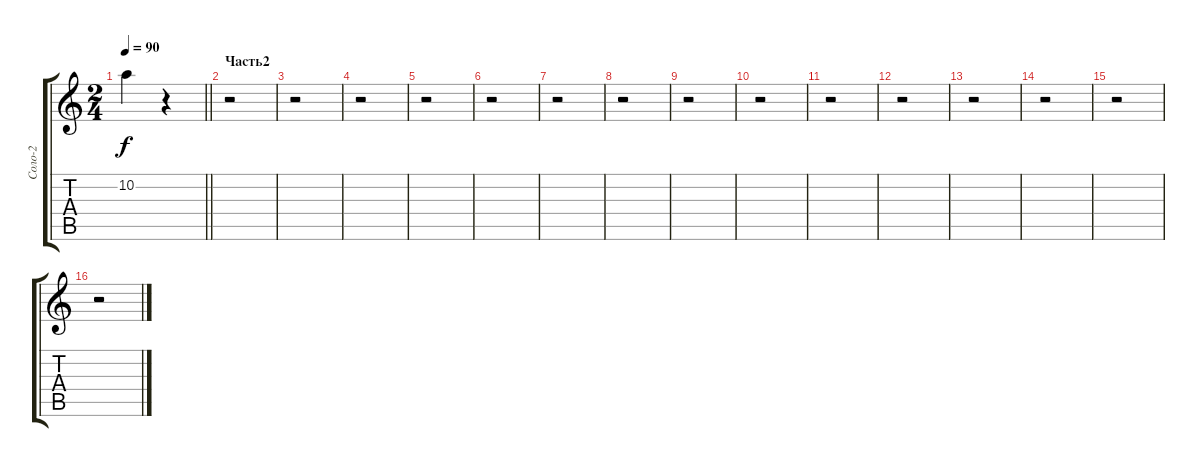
\track ("Соло-2" "Соло-2") {instrument electricguitarjazz}
\staff {score tabs}
\tuning (E4 B3 G3 D3 A2 E2) {hide}
\ts (2 4)
\tempo 90
\clef g2
\barLineRight lightlight
\ks c
10.2{t}.4{dy f} r.4 |
\section ("" "Часть2")
r.2 |
r.2 |
r.2 |
r.2 |
r.2 |
r.2 |
r.2 |
r.2 |
r.2 |
r.2 |
r.2 |
r.2 |
r.2 |
r.2 |
r.2
